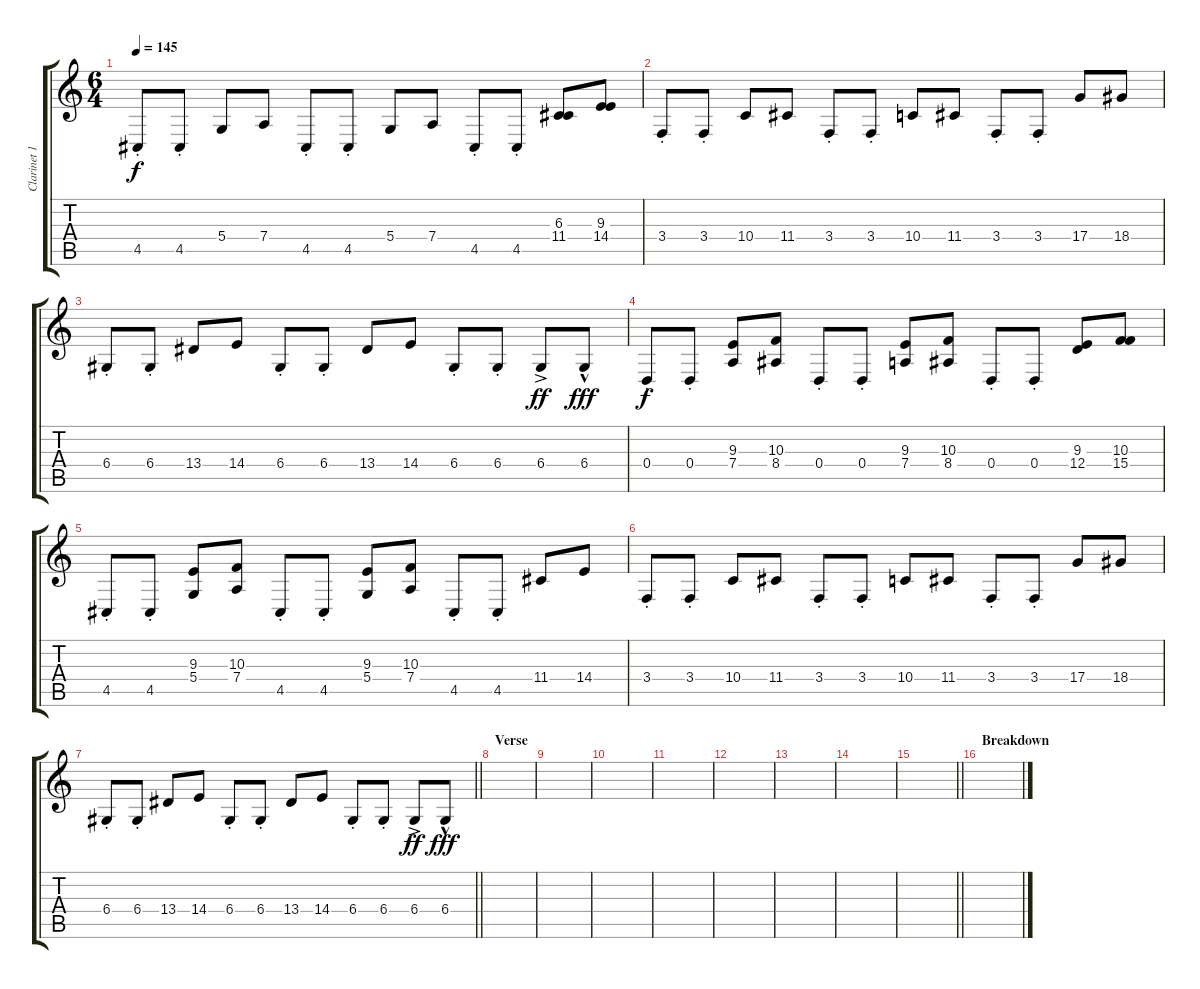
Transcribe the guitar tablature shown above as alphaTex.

\track ("Clarinet 1" "Clarinet 1") {instrument clarinet}
\staff {score tabs}
\tuning (E4 B3 G3 D3 A2 D2) {hide}
\ts (6 4)
\tempo 145
\clef g2
\ks c
4.5{st}.8{dy f} 4.5{st}.8 5.4.8 7.4.8 4.5{st}.8 4.5{st}.8 5.4.8 7.4.8 4.5{st}.8 4.5{st}.8 (6.3 11.4).8 (9.3 14.4).8 |
3.4{st}.8 3.4{st}.8 10.4.8 11.4.8 3.4{st}.8 3.4{st}.8 10.4.8 11.4.8 3.4{st}.8 3.4{st}.8 17.4.8 18.4.8 |
6.4{st}.8 6.4{st}.8 13.4.8 14.4.8 6.4{st}.8 6.4{st}.8 13.4.8 14.4.8 6.4{st}.8 6.4{st}.8 6.4{ac}.8{dy ff} 6.4{hac}.8{dy fff} |
0.4{st}.8{dy f} 0.4{st}.8 (9.3 7.4).8 (10.3 8.4).8 0.4{st}.8 0.4{st}.8 (9.3 7.4).8 (10.3 8.4).8 0.4{st}.8 0.4{st}.8 (9.3 12.4).8 (10.3 15.4).8 |
4.5{st}.8 4.5{st}.8 (9.3 5.4).8 (10.3 7.4).8 4.5{st}.8 4.5{st}.8 (9.3 5.4).8 (10.3 7.4).8 4.5{st}.8 4.5{st}.8 11.4.8 14.4.8 |
3.4{st}.8 3.4{st}.8 10.4.8 11.4.8 3.4{st}.8 3.4{st}.8 10.4.8 11.4.8 3.4{st}.8 3.4{st}.8 17.4.8 18.4.8 |
\barLineRight lightlight
6.4{st}.8 6.4{st}.8 13.4.8 14.4.8 6.4{st}.8 6.4{st}.8 13.4.8 14.4.8 6.4{st}.8 6.4{st}.8 6.4{ac}.8{dy ff} 6.4{hac}.8{dy fff} |
\section ("" "Verse")
|
|
|
|
|
|
|
\barLineRight lightlight
|
\section ("" "Breakdown")
